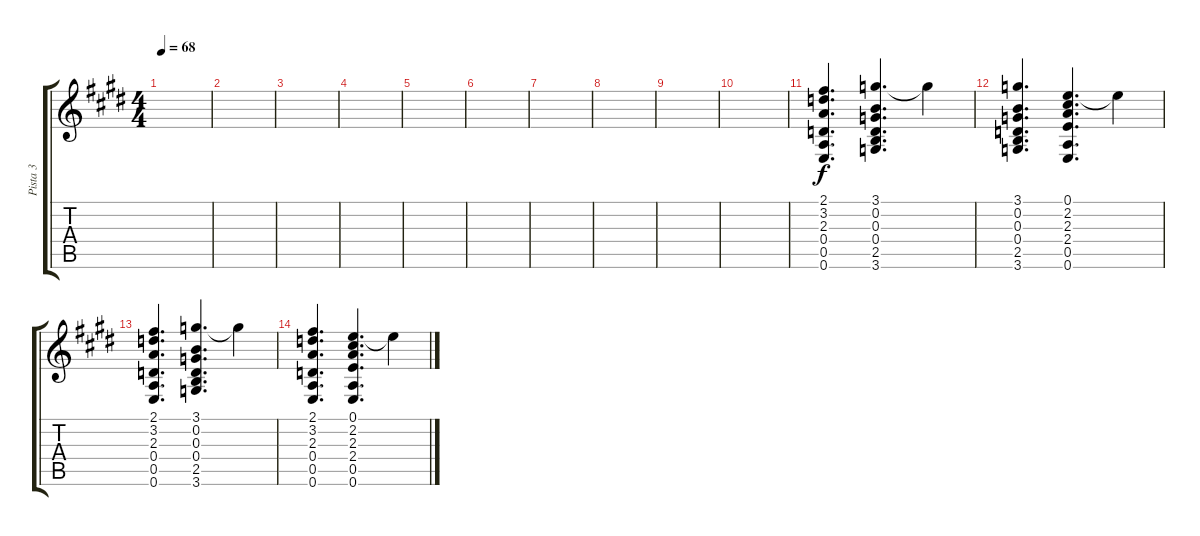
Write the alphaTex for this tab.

\track ("Pista 3" "Pista 3") {instrument acousticguitarsteel}
\staff {score tabs}
\tuning (E4 B3 G3 D3 A2 E2) {hide}
\ts (4 4)
\tempo 68
\clef g2
\ks e
|
|
|
|
|
|
|
|
|
|
(2.1 3.2 2.3 0.4 0.5 0.6).4{d} (3.1 0.2 0.3 0.4 2.5 3.6).4{d} 3.1{t}.4 |
(3.1 0.2 0.3 0.4 2.5 3.6).4{d} (0.1 2.2 2.3 2.4 0.5 0.6).4{d} 0.1{t}.4 |
(2.1 3.2 2.3 0.4 0.5 0.6).4{d} (3.1 0.2 0.3 0.4 2.5 3.6).4{d} 3.1{t}.4 |
(2.1 3.2 2.3 0.4 0.5 0.6).4{d} (0.1 2.2 2.3 2.4 0.5 0.6).4{d} 0.1{t}.4
